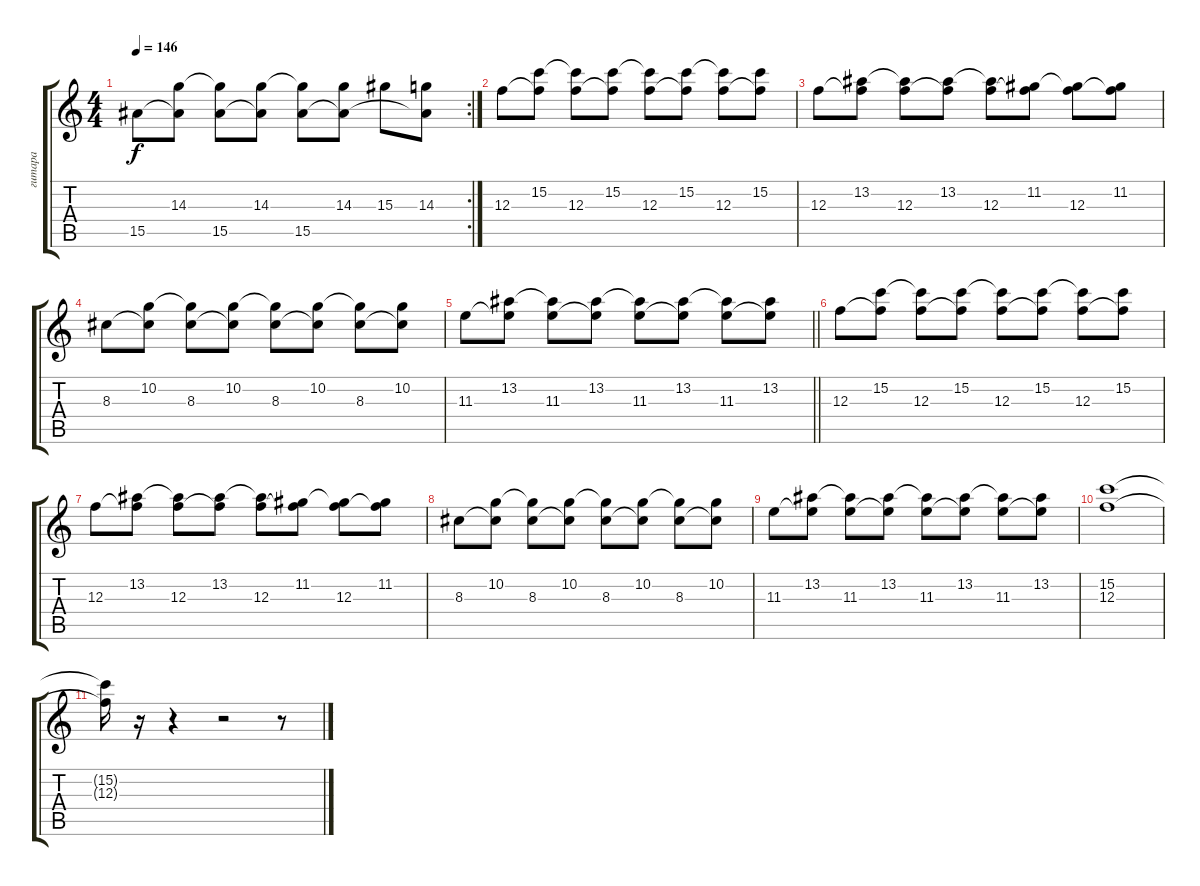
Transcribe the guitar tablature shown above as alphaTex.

\track ("гитара" "гитара") {instrument distortionguitar}
\staff {score tabs}
\tuning (D4 A3 F3 C3 G2 C2) {hide}
\rc 2
\ts (4 4)
\tempo 146
\clef g2
\ks c
15.5.8{dy f} (14.3 15.5{t}).8 (14.3{t} 15.5).8 (14.3 15.5{t}).8 (14.3{t} 15.5).8 (14.3 15.5{t}).8 15.3.8 (14.3 15.5{t}).8 |
12.3.8 (15.2 12.3{t}).8 (15.2{t} 12.3).8 (15.2 12.3{t}).8 (15.2{t} 12.3).8 (15.2 12.3{t}).8 (15.2{t} 12.3).8 (15.2 12.3{t}).8 |
12.3.8 (13.2 12.3{t}).8 (13.2{t} 12.3).8 (13.2 12.3{t}).8 (13.2{t} 12.3).8 (11.2 12.3{t}).8 (11.2{t} 12.3).8 (11.2 12.3{t}).8 |
8.3.8 (10.2 8.3{t}).8 (10.2{t} 8.3).8 (10.2 8.3{t}).8 (10.2{t} 8.3).8 (10.2 8.3{t}).8 (10.2{t} 8.3).8 (10.2 8.3{t}).8 |
\barLineRight lightlight
11.3.8 (13.2 11.3{t}).8 (13.2{t} 11.3).8 (13.2 11.3{t}).8 (13.2{t} 11.3).8 (13.2 11.3{t}).8 (13.2{t} 11.3).8 (13.2 11.3{t}).8 |
12.3.8 (15.2 12.3{t}).8 (15.2{t} 12.3).8 (15.2 12.3{t}).8 (15.2{t} 12.3).8 (15.2 12.3{t}).8 (15.2{t} 12.3).8 (15.2 12.3{t}).8 |
12.3.8 (13.2 12.3{t}).8 (13.2{t} 12.3).8 (13.2 12.3{t}).8 (13.2{t} 12.3).8 (11.2 12.3{t}).8 (11.2{t} 12.3).8 (11.2 12.3{t}).8 |
8.3.8 (10.2 8.3{t}).8 (10.2{t} 8.3).8 (10.2 8.3{t}).8 (10.2{t} 8.3).8 (10.2 8.3{t}).8 (10.2{t} 8.3).8 (10.2 8.3{t}).8 |
11.3.8 (13.2 11.3{t}).8 (13.2{t} 11.3).8 (13.2 11.3{t}).8 (13.2{t} 11.3).8 (13.2 11.3{t}).8 (13.2{t} 11.3).8 (13.2 11.3{t}).8 |
(15.2 12.3).1 |
(15.2{t} 12.3{t}).16 r.16 r.4 r.2 r.8
